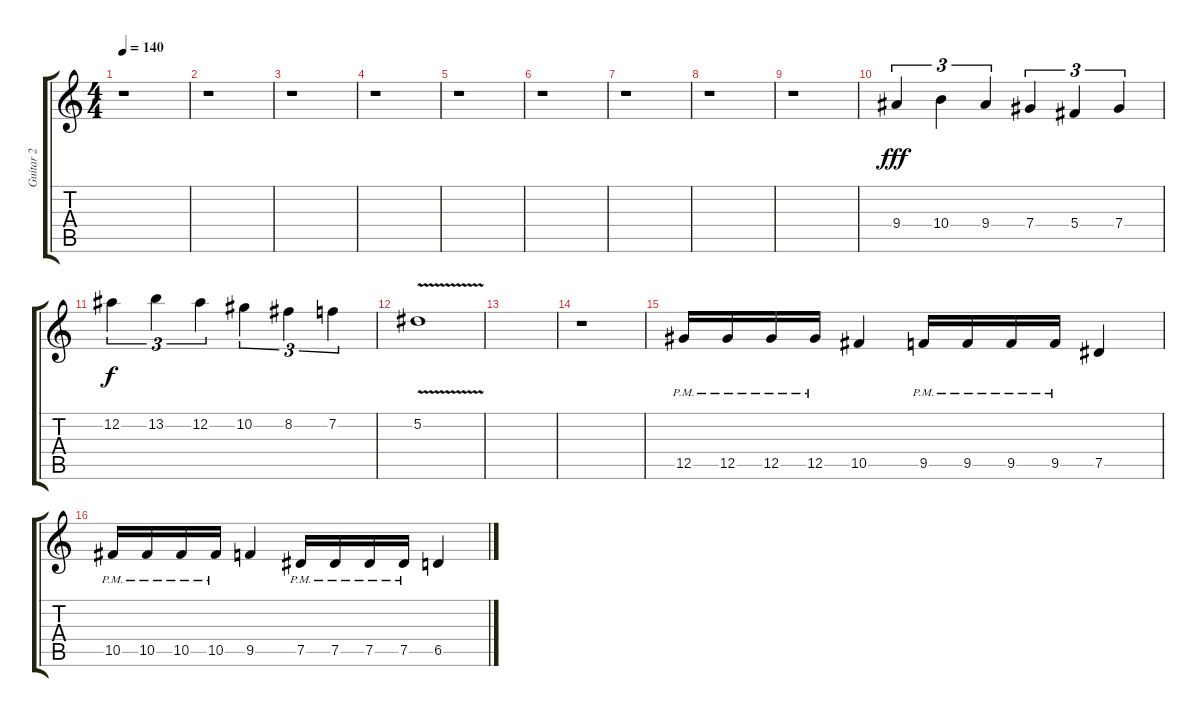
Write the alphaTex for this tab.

\track ("Guitar 2" "Guitar 2") {instrument distortionguitar}
\staff {score tabs}
\tuning (Eb4 Bb3 Gb3 Db3 Ab2 Eb2) {hide}
\ts (4 4)
\tempo 140
\clef g2
\ks c
r.1{dy f} |
r.1 |
r.1 |
r.1 |
r.1 |
r.1 |
r.1 |
r.1 |
r.1 |
9.4.4{tu (3 2) dy fff} 10.4.4{tu (3 2)} 9.4.4{tu (3 2)} 7.4.4{tu (3 2)} 5.4.4{tu (3 2)} 7.4.4{tu (3 2)} |
12.2.4{tu (3 2) dy f} 13.2.4{tu (3 2)} 12.2.4{tu (3 2)} 10.2.4{tu (3 2)} 8.2.4{tu (3 2)} 7.2.4{tu (3 2)} |
5.2{v}.1 |
|
r.1 |
12.5{pm}.16 12.5{pm}.16 12.5{pm}.16 12.5{pm}.16 10.5.4 9.5{pm}.16 9.5{pm}.16 9.5{pm}.16 9.5{pm}.16 7.5.4 |
10.5{pm}.16 10.5{pm}.16 10.5{pm}.16 10.5{pm}.16 9.5.4 7.5{pm}.16 7.5{pm}.16 7.5{pm}.16 7.5{pm}.16 6.5.4
